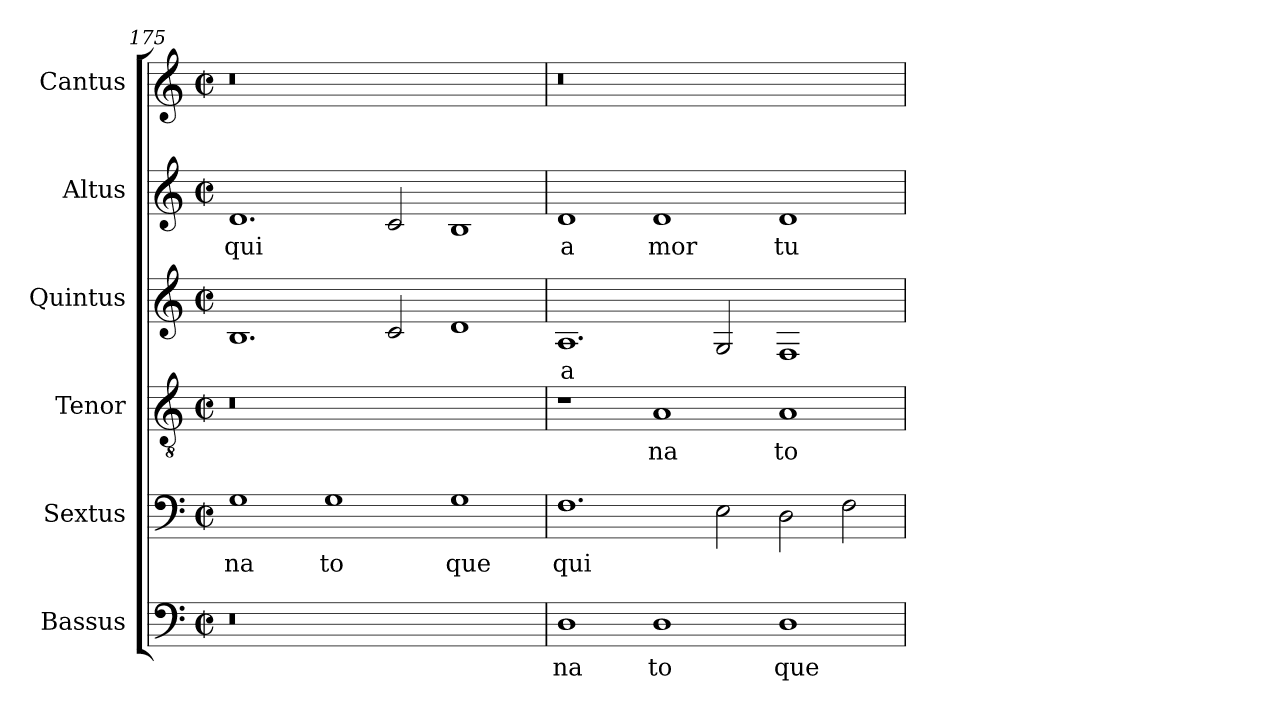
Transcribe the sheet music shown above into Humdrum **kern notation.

**kern	**text	**kern	**text	**kern	**text	**kern	**text	**kern	**text	**kern
*part6	*part6	*part5	*part5	*part4	*part4	*part3	*part3	*part2	*part2	*part1
*staff6	*staff6	*staff5	*staff5	*staff4	*staff4	*staff3	*staff3	*staff2	*staff2	*staff1
*I"Bassus	*	*I"Sextus	*	*I"Tenor	*	*I"Quintus	*	*I"Altus	*	*I"Cantus
*I'Bassus	*	*I'Sextus	*	*I'Tenor	*	*I'Quintus	*	*I'Altus	*	*I'Cantus
*clefF4	*	*clefF4	*	*clefGv2	*	*clefG2	*	*clefG2	*	*clefG2
*k[]	*	*k[]	*	*k[]	*	*k[]	*	*k[]	*	*k[]
*C:	*	*C:	*	*C:	*	*C:	*	*C:	*	*C:
*M2/2	*	*M2/2	*	*M2/2	*	*M2/2	*	*M2/2	*	*M2/2
*met(c|)	*	*met(c|)	*	*met(c|)	*	*met(c|)	*	*met(c|)	*	*met(c|)
=175	=175	=175	=175	=175	=175	=175	=175	=175	=175	=175
!	!	!	!LO:LY:b:cj	!	!	!	!LO:LY:b:cj	!	!LO:LY:b:cj	!
0.r	.	1G	na	0.r	.	1.B	.	1.d	qui	0.r
!	!	!	!LO:LY:b:cj	!	!	!	!	!	!	!
.	.	1G	to	.	.	.	.	.	.	.
!	!	!	!	!	!	!	!LO:LY:b:cj	!	!LO:LY:b:cj	!
.	.	.	.	.	.	2c/	.	2c/	.	.
!	!	!	!LO:LY:b:cj	!	!	!	!LO:LY:b:cj	!	!LO:LY:b:cj	!
.	.	1G	que	.	.	1d	.	1B	.	.
=176	=176	=176	=176	=176	=176	=176	=176	=176	=176	=176
!	!LO:LY:b:cj	!	!LO:LY:b:cj	!	!	!	!LO:LY:b:cj	!	!LO:LY:b:cj	!
1D	na	1.F	qui	1r	.	1.A	a	1d	a	0.r
!	!LO:LY:b:cj	!	!	!	!LO:LY:b:cj	!	!	!	!LO:LY:b:cj	!
1D	to	.	.	1A	na	.	.	1d	mor	.
!	!	!	!LO:LY:b:cj	!	!	!	!LO:LY:b:cj	!	!	!
.	.	2E\	.	.	.	2G/	.	.	.	.
!	!LO:LY:b:cj	!	!LO:LY:b:cj	!	!LO:LY:b:cj	!	!LO:LY:b:cj	!	!LO:LY:b:cj	!
1D	que	2D\	.	1A	to	1F	.	1d	tu	.
!	!	!	!LO:LY:b:cj	!	!	!	!	!	!	!
.	.	2F\	.	.	.	.	.	.	.	.
=	=	=	=	=	=	=	=	=	=	=
*-	*-	*-	*-	*-	*-	*-	*-	*-	*-	*-
